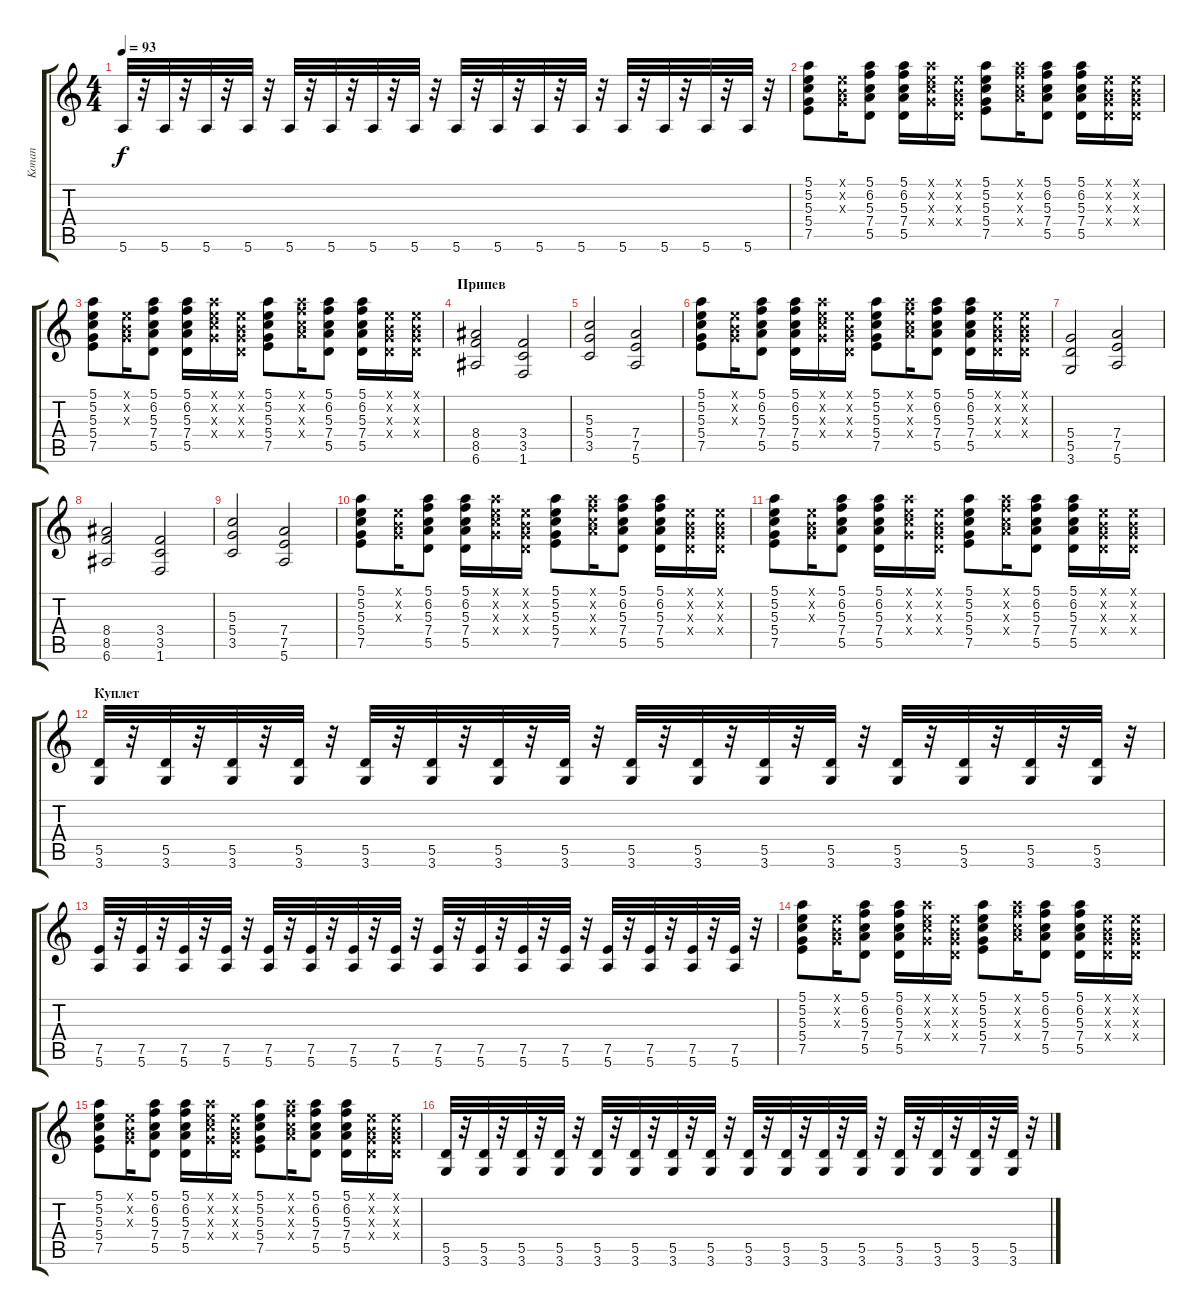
\track ("Konan" "Konan") {instrument distortionguitar}
\staff {score tabs}
\tuning (E4 B3 G3 D3 A2 E2) {hide}
\ts (4 4)
\tempo 93
\clef g2
\ks c
5.6.32{dy f} r.32 5.6.32 r.32 5.6.32 r.32 5.6.32 r.32 5.6.32 r.32 5.6.32 r.32 5.6.32 r.32 5.6.32 r.32 5.6.32 r.32 5.6.32 r.32 5.6.32 r.32 5.6.32 r.32 5.6.32 r.32 5.6.32 r.32 5.6.32 r.32 5.6.32 r.32 |
(5.1 5.2 5.3 5.4 7.5).8{volume 10 instrument distortionguitar} (0.1{x} 0.2{x} 0.3{x}).16 (5.1 6.2 5.3 7.4 5.5).8 (5.1 6.2 5.3 7.4 5.5).16 (5.1{x} 5.2{x} 5.3{x} 5.4{x}).16 (0.1{x} 0.2{x} 0.3{x} 0.4{x}).16 (5.1 5.2 5.3 5.4 7.5).8 (5.1{x} 6.2{x} 5.3{x} 7.4{x}).16 (5.1 6.2 5.3 7.4 5.5).8 (5.1 6.2 5.3 7.4 5.5).16 (0.1{x} 0.2{x} 0.3{x} 0.4{x}).16 (0.1{x} 0.2{x} 0.3{x} 0.4{x}).16 |
(5.1 5.2 5.3 5.4 7.5).8 (0.1{x} 0.2{x} 0.3{x}).16 (5.1 6.2 5.3 7.4 5.5).8 (5.1 6.2 5.3 7.4 5.5).16 (5.1{x} 5.2{x} 5.3{x} 5.4{x}).16 (0.1{x} 0.2{x} 0.3{x} 0.4{x}).16 (5.1 5.2 5.3 5.4 7.5).8 (5.1{x} 6.2{x} 5.3{x} 7.4{x}).16 (5.1 6.2 5.3 7.4 5.5).8 (5.1 6.2 5.3 7.4 5.5).16 (0.1{x} 0.2{x} 0.3{x} 0.4{x}).16 (0.1{x} 0.2{x} 0.3{x} 0.4{x}).16 |
\section ("" "Припев")
(8.4 8.5 6.6).2 (3.4 3.5 1.6).2 |
(5.3 5.4 3.5).2 (7.4 7.5 5.6).2 |
(5.1 5.2 5.3 5.4 7.5).8{volume 12} (0.1{x} 0.2{x} 0.3{x}).16 (5.1 6.2 5.3 7.4 5.5).8 (5.1 6.2 5.3 7.4 5.5).16 (5.1{x} 5.2{x} 5.3{x} 5.4{x}).16 (0.1{x} 0.2{x} 0.3{x} 0.4{x}).16 (5.1 5.2 5.3 5.4 7.5).8 (5.1{x} 6.2{x} 5.3{x} 7.4{x}).16 (5.1 6.2 5.3 7.4 5.5).8 (5.1 6.2 5.3 7.4 5.5).16 (0.1{x} 0.2{x} 0.3{x} 0.4{x}).16 (0.1{x} 0.2{x} 0.3{x} 0.4{x}).16 |
(5.4 5.5 3.6).2 (7.4 7.5 5.6).2 |
(8.4 8.5 6.6).2 (3.4 3.5 1.6).2 |
(5.3 5.4 3.5).2 (7.4 7.5 5.6).2 |
(5.1 5.2 5.3 5.4 7.5).8 (0.1{x} 0.2{x} 0.3{x}).16 (5.1 6.2 5.3 7.4 5.5).8 (5.1 6.2 5.3 7.4 5.5).16 (5.1{x} 5.2{x} 5.3{x} 5.4{x}).16 (0.1{x} 0.2{x} 0.3{x} 0.4{x}).16 (5.1 5.2 5.3 5.4 7.5).8 (5.1{x} 6.2{x} 5.3{x} 7.4{x}).16 (5.1 6.2 5.3 7.4 5.5).8 (5.1 6.2 5.3 7.4 5.5).16 (0.1{x} 0.2{x} 0.3{x} 0.4{x}).16 (0.1{x} 0.2{x} 0.3{x} 0.4{x}).16 |
(5.1 5.2 5.3 5.4 7.5).8 (0.1{x} 0.2{x} 0.3{x}).16 (5.1 6.2 5.3 7.4 5.5).8 (5.1 6.2 5.3 7.4 5.5).16 (5.1{x} 5.2{x} 5.3{x} 5.4{x}).16 (0.1{x} 0.2{x} 0.3{x} 0.4{x}).16 (5.1 5.2 5.3 5.4 7.5).8 (5.1{x} 6.2{x} 5.3{x} 7.4{x}).16 (5.1 6.2 5.3 7.4 5.5).8 (5.1 6.2 5.3 7.4 5.5).16 (0.1{x} 0.2{x} 0.3{x} 0.4{x}).16 (0.1{x} 0.2{x} 0.3{x} 0.4{x}).16 |
\section ("" "Куплет")
(5.5 3.6).32 r.32 (5.5 3.6).32 r.32 (5.5 3.6).32 r.32 (5.5 3.6).32 r.32 (5.5 3.6).32 r.32 (5.5 3.6).32 r.32 (5.5 3.6).32 r.32 (5.5 3.6).32 r.32 (5.5 3.6).32 r.32 (5.5 3.6).32 r.32 (5.5 3.6).32 r.32 (5.5 3.6).32 r.32 (5.5 3.6).32 r.32 (5.5 3.6).32 r.32 (5.5 3.6).32 r.32 (5.5 3.6).32 r.32 |
(7.5 5.6).32 r.32 (7.5 5.6).32 r.32 (7.5 5.6).32 r.32 (7.5 5.6).32 r.32 (7.5 5.6).32 r.32 (7.5 5.6).32 r.32 (7.5 5.6).32 r.32 (7.5 5.6).32 r.32 (7.5 5.6).32 r.32 (7.5 5.6).32 r.32 (7.5 5.6).32 r.32 (7.5 5.6).32 r.32 (7.5 5.6).32 r.32 (7.5 5.6).32 r.32 (7.5 5.6).32 r.32 (7.5 5.6).32 r.32 |
(5.1 5.2 5.3 5.4 7.5).8 (0.1{x} 0.2{x} 0.3{x}).16 (5.1 6.2 5.3 7.4 5.5).8 (5.1 6.2 5.3 7.4 5.5).16 (5.1{x} 5.2{x} 5.3{x} 5.4{x}).16 (0.1{x} 0.2{x} 0.3{x} 0.4{x}).16 (5.1 5.2 5.3 5.4 7.5).8 (5.1{x} 6.2{x} 5.3{x} 7.4{x}).16 (5.1 6.2 5.3 7.4 5.5).8 (5.1 6.2 5.3 7.4 5.5).16 (0.1{x} 0.2{x} 0.3{x} 0.4{x}).16 (0.1{x} 0.2{x} 0.3{x} 0.4{x}).16 |
(5.1 5.2 5.3 5.4 7.5).8 (0.1{x} 0.2{x} 0.3{x}).16 (5.1 6.2 5.3 7.4 5.5).8 (5.1 6.2 5.3 7.4 5.5).16 (5.1{x} 5.2{x} 5.3{x} 5.4{x}).16 (0.1{x} 0.2{x} 0.3{x} 0.4{x}).16 (5.1 5.2 5.3 5.4 7.5).8 (5.1{x} 6.2{x} 5.3{x} 7.4{x}).16 (5.1 6.2 5.3 7.4 5.5).8 (5.1 6.2 5.3 7.4 5.5).16 (0.1{x} 0.2{x} 0.3{x} 0.4{x}).16 (0.1{x} 0.2{x} 0.3{x} 0.4{x}).16 |
(5.5 3.6).32 r.32 (5.5 3.6).32 r.32 (5.5 3.6).32 r.32 (5.5 3.6).32 r.32 (5.5 3.6).32 r.32 (5.5 3.6).32 r.32 (5.5 3.6).32 r.32 (5.5 3.6).32 r.32 (5.5 3.6).32 r.32 (5.5 3.6).32 r.32 (5.5 3.6).32 r.32 (5.5 3.6).32 r.32 (5.5 3.6).32 r.32 (5.5 3.6).32 r.32 (5.5 3.6).32 r.32 (5.5 3.6).32 r.32
